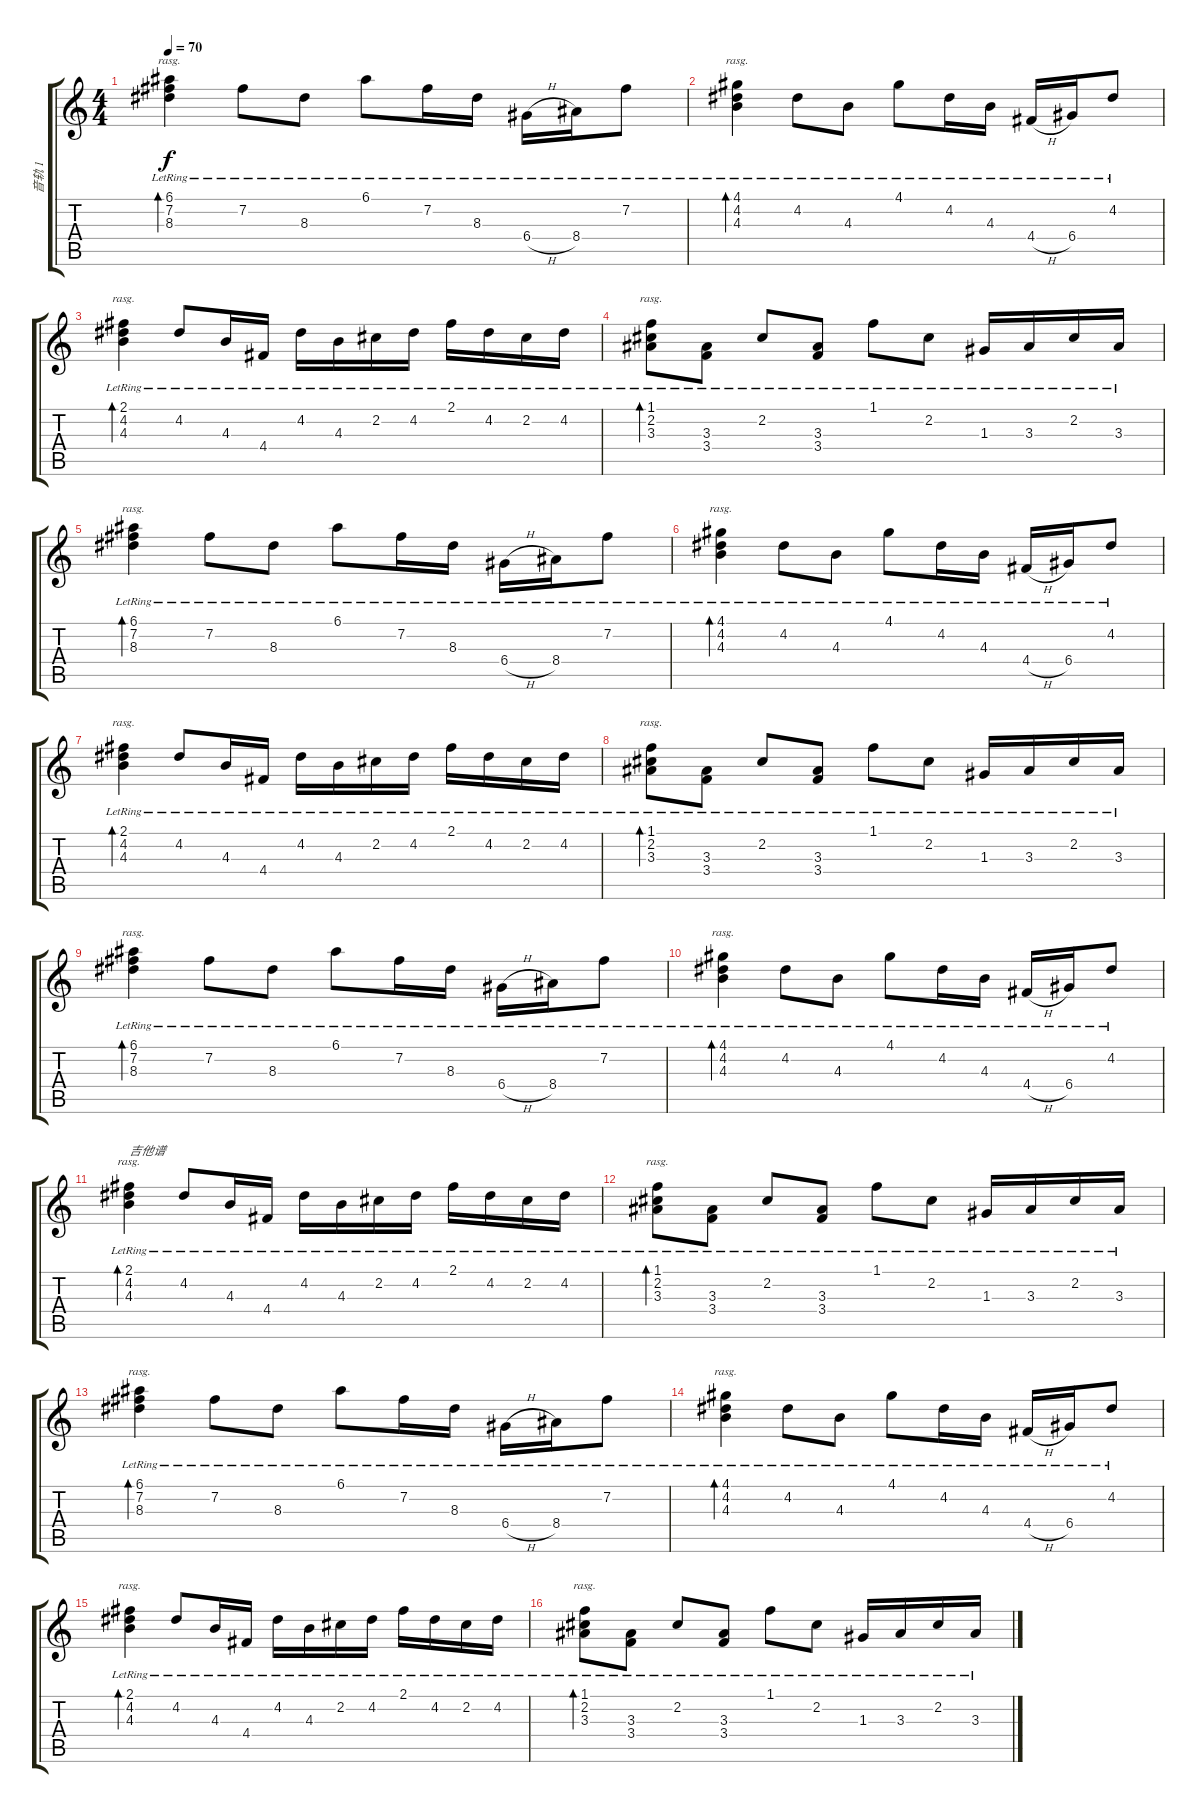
\track ("音轨 1" "音轨 1") {instrument acousticguitarsteel}
\staff {score tabs}
\tuning (E4 B3 G3 D3 A2 E2) {hide}
\ts (4 4)
\tempo 70
\clef g2
\ks c
(6.1{lr} 7.2{lr} 8.3{lr}).4{bd 240 rasg ii dy f} 7.2{lr}.8 8.3{lr}.8 6.1{lr}.8 7.2{lr}.16 8.3{lr}.16 6.4{h lr}.16 8.4{lr}.16 7.2{lr}.8 |
(4.1{lr} 4.2{lr} 4.3{lr}).4{bd 240 rasg ii} 4.2{lr}.8 4.3{lr}.8 4.1{lr}.8 4.2{lr}.16 4.3{lr}.16 4.4{h lr}.16 6.4{lr}.16 4.2{lr}.8 |
(2.1{lr} 4.2{lr} 4.3{lr}).4{bd 240 rasg ii} 4.2{lr}.8 4.3{lr}.16 4.4{lr}.16 4.2{lr}.16 4.3{lr}.16 2.2{lr}.16 4.2{lr}.16 2.1{lr}.16 4.2{lr}.16 2.2{lr}.16 4.2{lr}.16 |
(1.1{lr} 2.2{lr} 3.3{lr}).8{bd 240 rasg ii} (3.3{lr} 3.4{lr}).8 2.2{lr}.8 (3.3{lr} 3.4{lr}).8 1.1{lr}.8 2.2{lr}.8 1.3{lr}.16 3.3{lr}.16 2.2{lr}.16 3.3{lr}.16 |
(6.1{lr} 7.2{lr} 8.3{lr}).4{bd 240 rasg ii} 7.2{lr}.8 8.3{lr}.8 6.1{lr}.8 7.2{lr}.16 8.3{lr}.16 6.4{h lr}.16 8.4{lr}.16 7.2{lr}.8 |
(4.1{lr} 4.2{lr} 4.3{lr}).4{bd 240 rasg ii} 4.2{lr}.8 4.3{lr}.8 4.1{lr}.8 4.2{lr}.16 4.3{lr}.16 4.4{h lr}.16 6.4{lr}.16 4.2{lr}.8 |
(2.1{lr} 4.2{lr} 4.3{lr}).4{bd 240 rasg ii} 4.2{lr}.8 4.3{lr}.16 4.4{lr}.16 4.2{lr}.16 4.3{lr}.16 2.2{lr}.16 4.2{lr}.16 2.1{lr}.16 4.2{lr}.16 2.2{lr}.16 4.2{lr}.16 |
(1.1{lr} 2.2{lr} 3.3{lr}).8{bd 240 rasg ii} (3.3{lr} 3.4{lr}).8 2.2{lr}.8 (3.3{lr} 3.4{lr}).8 1.1{lr}.8 2.2{lr}.8 1.3{lr}.16 3.3{lr}.16 2.2{lr}.16 3.3{lr}.16 |
(6.1{lr} 7.2{lr} 8.3{lr}).4{bd 240 rasg ii} 7.2{lr}.8 8.3{lr}.8 6.1{lr}.8 7.2{lr}.16 8.3{lr}.16 6.4{h lr}.16 8.4{lr}.16 7.2{lr}.8 |
(4.1{lr} 4.2{lr} 4.3{lr}).4{bd 240 rasg ii} 4.2{lr}.8 4.3{lr}.8 4.1{lr}.8 4.2{lr}.16 4.3{lr}.16 4.4{h lr}.16 6.4{lr}.16 4.2{lr}.8 |
(2.1{lr} 4.2{lr} 4.3{lr}).4{bd 240 rasg ii txt "吉他谱"} 4.2{lr}.8 4.3{lr}.16 4.4{lr}.16 4.2{lr}.16 4.3{lr}.16 2.2{lr}.16 4.2{lr}.16 2.1{lr}.16 4.2{lr}.16 2.2{lr}.16 4.2{lr}.16 |
(1.1{lr} 2.2{lr} 3.3{lr}).8{bd 240 rasg ii} (3.3{lr} 3.4{lr}).8 2.2{lr}.8 (3.3{lr} 3.4{lr}).8 1.1{lr}.8 2.2{lr}.8 1.3{lr}.16 3.3{lr}.16 2.2{lr}.16 3.3{lr}.16 |
(6.1{lr} 7.2{lr} 8.3{lr}).4{bd 240 rasg ii} 7.2{lr}.8 8.3{lr}.8 6.1{lr}.8 7.2{lr}.16 8.3{lr}.16 6.4{h lr}.16 8.4{lr}.16 7.2{lr}.8 |
(4.1{lr} 4.2{lr} 4.3{lr}).4{bd 240 rasg ii} 4.2{lr}.8 4.3{lr}.8 4.1{lr}.8 4.2{lr}.16 4.3{lr}.16 4.4{h lr}.16 6.4{lr}.16 4.2{lr}.8 |
(2.1{lr} 4.2{lr} 4.3{lr}).4{bd 240 rasg ii} 4.2{lr}.8 4.3{lr}.16 4.4{lr}.16 4.2{lr}.16 4.3{lr}.16 2.2{lr}.16 4.2{lr}.16 2.1{lr}.16 4.2{lr}.16 2.2{lr}.16 4.2{lr}.16 |
(1.1{lr} 2.2{lr} 3.3{lr}).8{bd 240 rasg ii} (3.3{lr} 3.4{lr}).8 2.2{lr}.8 (3.3{lr} 3.4{lr}).8 1.1{lr}.8 2.2{lr}.8 1.3{lr}.16 3.3{lr}.16 2.2{lr}.16 3.3{lr}.16
